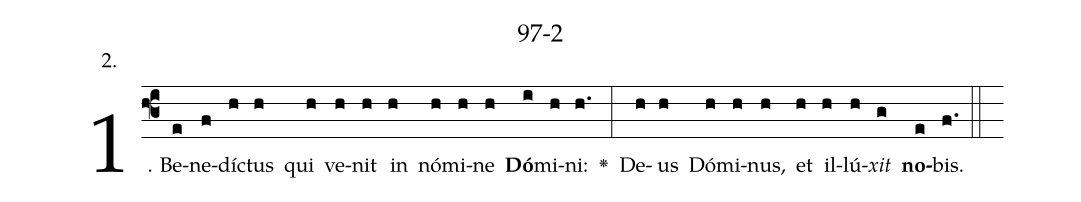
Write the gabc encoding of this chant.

name: 97-2;
annotation: 2.;
%%
(f3)1. Be(e)ne(f)díc(h)tus(h) qui(h) ve(h)nit(h) in(h) nó(h)mi(h)ne(h) <b>Dó</b>(i)mi(h)ni:(h.) <v>\greheightstar</v>(:) De(h)us(h) Dó(h)mi(h)nus,(h) et(h) il(h)lú(h)<i>xit</i>(g) <b>no</b>(e)bis.(f.) (::)


%E(h) u(h) o(h) u(g) a(e) e.(f.) (::)
